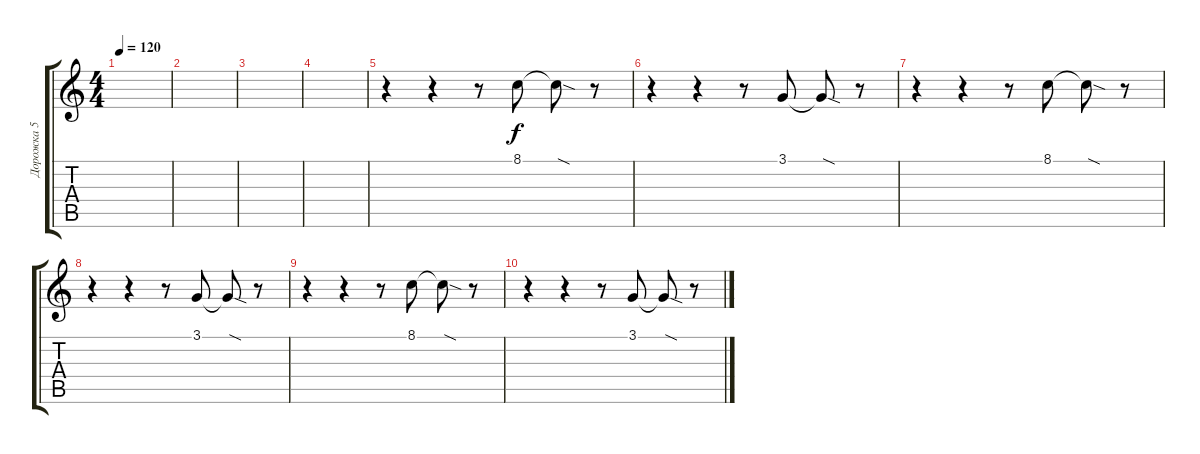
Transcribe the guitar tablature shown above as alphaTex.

\track ("Дорожка 5" "Дорожка 5") {instrument lead2sawtooth}
\staff {score tabs}
\tuning (E4 B3 G3 D3 A2 E2) {hide}
\ts (4 4)
\tempo 120
\clef g2
\ks c
|
|
|
|
r.4 r.4 r.8 8.1.8 8.1{sod t}.8 r.8 |
r.4 r.4 r.8 3.1.8 3.1{sod t}.8 r.8 |
r.4 r.4 r.8 8.1.8 8.1{sod t}.8 r.8 |
r.4 r.4 r.8 3.1.8 3.1{sod t}.8 r.8 |
r.4 r.4 r.8 8.1.8 8.1{sod t}.8 r.8 |
r.4 r.4 r.8 3.1.8 3.1{sod t}.8 r.8
